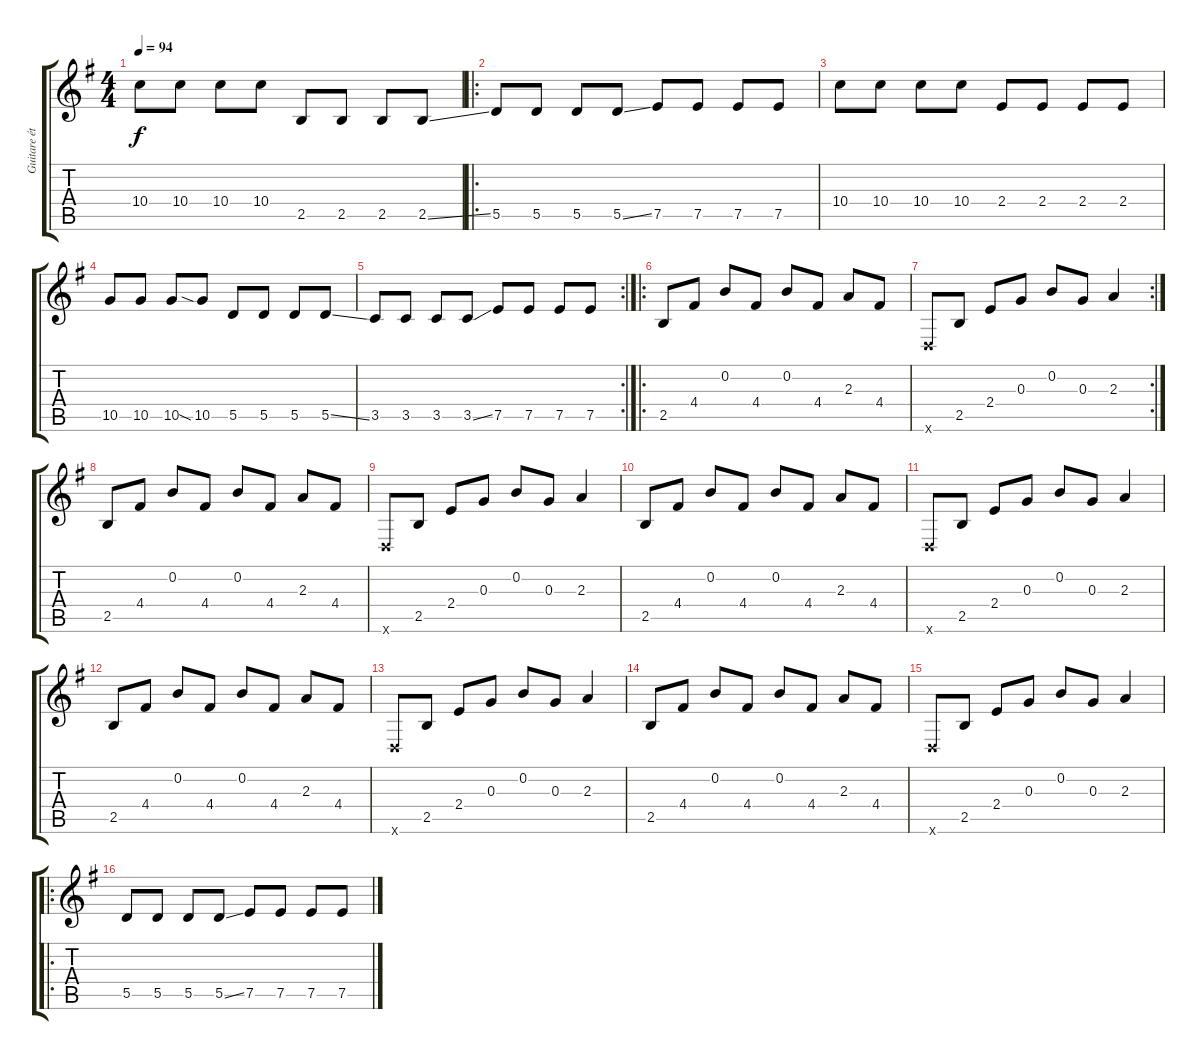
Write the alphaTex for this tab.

\track ("Guitare étouffée" "Guitare ét") {instrument electricguitarmuted}
\staff {score tabs}
\tuning (E4 B3 G3 D3 A2 D2) {hide}
\ts (4 4)
\tempo 94
\clef g2
\ks g
10.4.8{dy f} 10.4.8 10.4.8 10.4.8 2.5.8 2.5.8 2.5.8 2.5{ss}.8 |
\ro
5.5.8 5.5.8 5.5.8 5.5{ss}.8 7.5.8 7.5.8 7.5.8 7.5.8 |
10.4.8 10.4.8 10.4.8 10.4.8 2.4.8 2.4.8 2.4.8 2.4.8 |
10.5.8 10.5.8 10.5.8 10.5{sia}.8 5.5.8 5.5.8 5.5.8 5.5{ss}.8 |
\rc 2
3.5.8 3.5.8 3.5.8 3.5{ss}.8 7.5.8 7.5.8 7.5.8 7.5.8 |
\ro
2.5.8 4.4.8 0.2.8 4.4.8 0.2.8 4.4.8 2.3.8 4.4.8 |
\rc 2
0.6{x}.8 2.5.8 2.4.8 0.3.8 0.2.8 0.3.8 2.3.4 |
2.5.8 4.4.8 0.2.8 4.4.8 0.2.8 4.4.8 2.3.8 4.4.8 |
0.6{x}.8 2.5.8 2.4.8 0.3.8 0.2.8 0.3.8 2.3.4 |
2.5.8 4.4.8 0.2.8 4.4.8 0.2.8 4.4.8 2.3.8 4.4.8 |
0.6{x}.8 2.5.8 2.4.8 0.3.8 0.2.8 0.3.8 2.3.4 |
2.5.8 4.4.8 0.2.8 4.4.8 0.2.8 4.4.8 2.3.8 4.4.8 |
0.6{x}.8 2.5.8 2.4.8 0.3.8 0.2.8 0.3.8 2.3.4 |
2.5.8 4.4.8 0.2.8 4.4.8 0.2.8 4.4.8 2.3.8 4.4.8 |
0.6{x}.8 2.5.8 2.4.8 0.3.8 0.2.8 0.3.8 2.3.4 |
\ro
5.5.8 5.5.8 5.5.8 5.5{ss}.8 7.5.8 7.5.8 7.5.8 7.5.8
